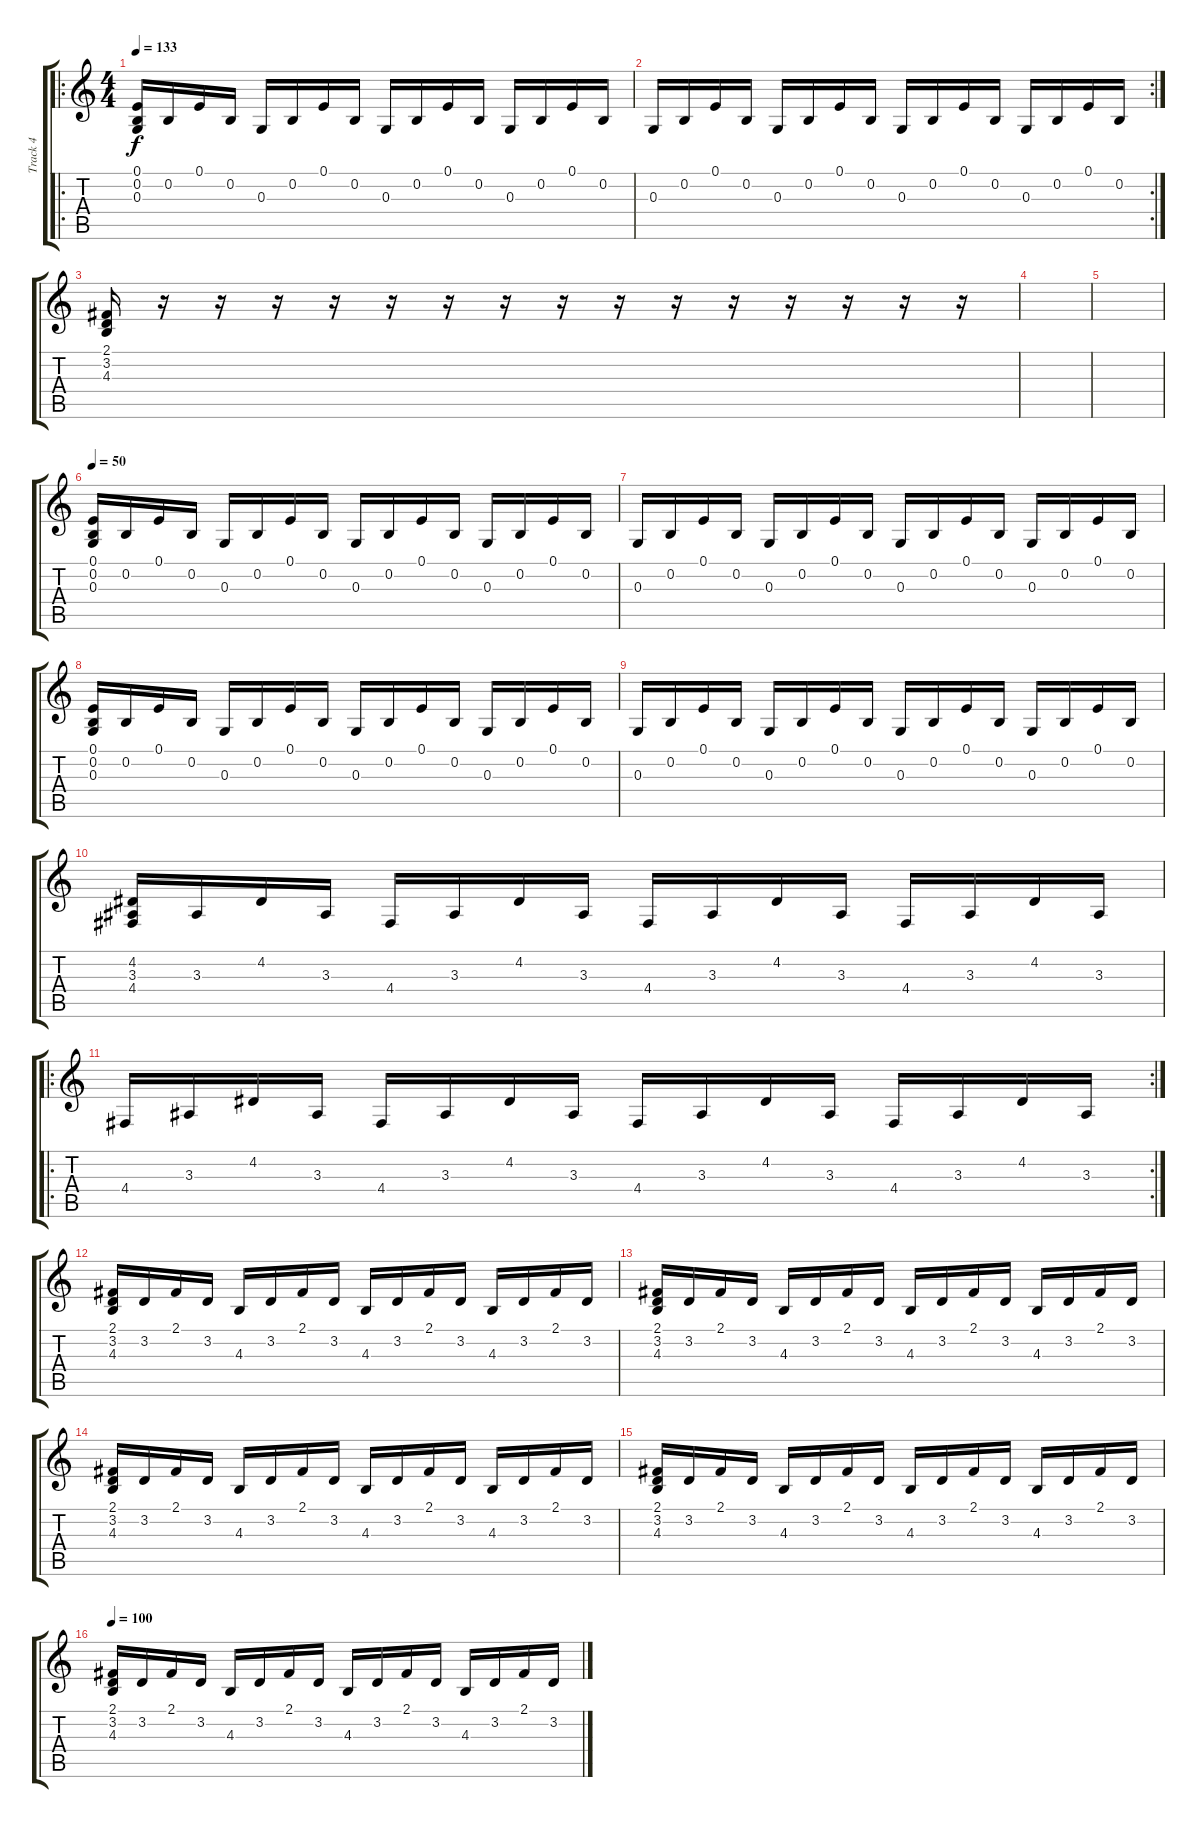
\track ("Track 4" "Track 4") {instrument rockorgan}
\staff {score tabs}
\tuning (E4 B3 G3 D3 A2 E2) {hide}
\ro
\ts (4 4)
\tempo 133
\tempo 200
\tempo 133
\clef g2
\ks c
(0.1 0.2 0.3).16{dy f instrument rockorgan} 0.2.16 0.1.16 0.2.16 0.3.16 0.2.16 0.1.16 0.2.16 0.3.16 0.2.16 0.1.16 0.2.16 0.3.16 0.2.16 0.1.16 0.2.16 |
\rc 2
0.3.16 0.2.16 0.1.16 0.2.16 0.3.16 0.2.16 0.1.16 0.2.16 0.3.16 0.2.16 0.1.16 0.2.16 0.3.16 0.2.16 0.1.16 0.2.16 |
(2.1 3.2 4.3).16 r.16 r.16 r.16 r.16 r.16 r.16 r.16 r.16 r.16 r.16 r.16 r.16 r.16 r.16 r.16 |
|
|
\tempo 50
(0.1 0.2 0.3).16 0.2.16 0.1.16 0.2.16 0.3.16 0.2.16 0.1.16 0.2.16 0.3.16 0.2.16 0.1.16 0.2.16 0.3.16 0.2.16 0.1.16 0.2.16 |
0.3.16 0.2.16 0.1.16 0.2.16 0.3.16 0.2.16 0.1.16 0.2.16 0.3.16 0.2.16 0.1.16 0.2.16 0.3.16 0.2.16 0.1.16 0.2.16 |
(0.1 0.2 0.3).16 0.2.16 0.1.16 0.2.16 0.3.16 0.2.16 0.1.16 0.2.16 0.3.16 0.2.16 0.1.16 0.2.16 0.3.16 0.2.16 0.1.16 0.2.16 |
0.3.16 0.2.16 0.1.16 0.2.16 0.3.16 0.2.16 0.1.16 0.2.16 0.3.16 0.2.16 0.1.16 0.2.16 0.3.16 0.2.16 0.1.16 0.2.16 |
(4.2 3.3 4.4).16 3.3.16 4.2.16 3.3.16 4.4.16 3.3.16 4.2.16 3.3.16 4.4.16 3.3.16 4.2.16 3.3.16 4.4.16 3.3.16 4.2.16 3.3.16 |
\ro
\rc 2
4.4.16 3.3.16 4.2.16 3.3.16 4.4.16 3.3.16 4.2.16 3.3.16 4.4.16 3.3.16 4.2.16 3.3.16 4.4.16 3.3.16 4.2.16 3.3.16 |
(2.1 3.2 4.3).16 3.2.16 2.1.16 3.2.16 4.3.16 3.2.16 2.1.16 3.2.16 4.3.16 3.2.16 2.1.16 3.2.16 4.3.16 3.2.16 2.1.16 3.2.16 |
(2.1 3.2 4.3).16 3.2.16 2.1.16 3.2.16 4.3.16 3.2.16 2.1.16 3.2.16 4.3.16 3.2.16 2.1.16 3.2.16 4.3.16 3.2.16 2.1.16 3.2.16 |
(2.1 3.2 4.3).16 3.2.16 2.1.16 3.2.16 4.3.16 3.2.16 2.1.16 3.2.16 4.3.16 3.2.16 2.1.16 3.2.16 4.3.16 3.2.16 2.1.16 3.2.16 |
(2.1 3.2 4.3).16 3.2.16 2.1.16 3.2.16 4.3.16 3.2.16 2.1.16 3.2.16 4.3.16 3.2.16 2.1.16 3.2.16 4.3.16 3.2.16 2.1.16 3.2.16 |
\tempo 100
(2.1 3.2 4.3).16 3.2.16 2.1.16 3.2.16 4.3.16 3.2.16 2.1.16 3.2.16 4.3.16 3.2.16 2.1.16 3.2.16 4.3.16 3.2.16 2.1.16 3.2.16
